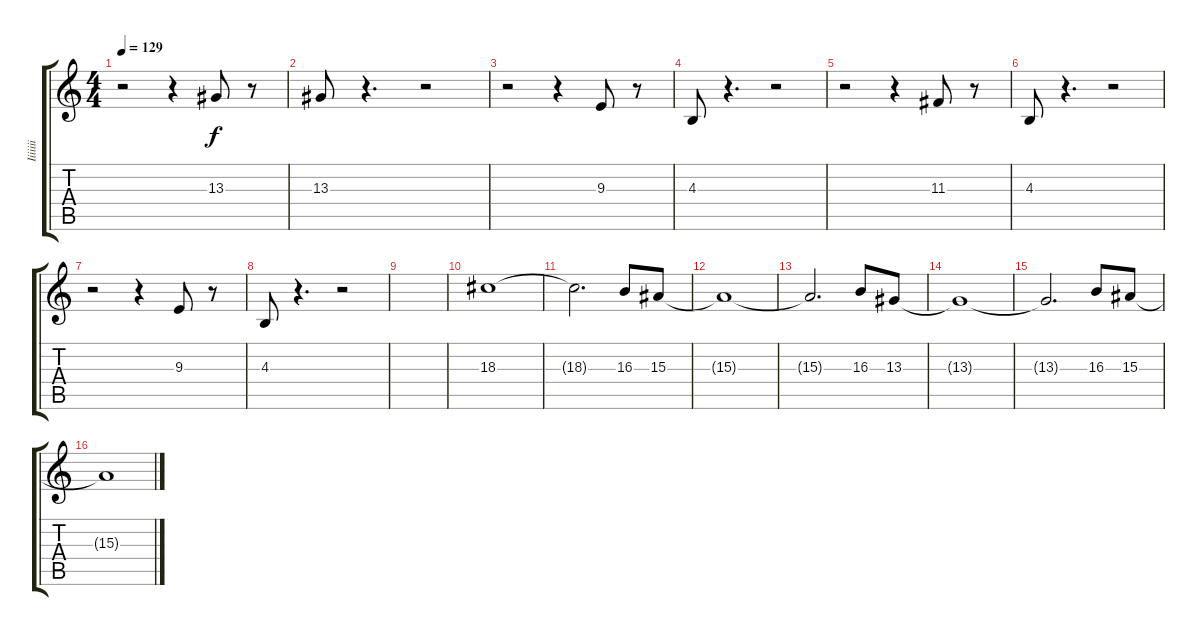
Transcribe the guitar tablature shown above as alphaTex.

\track ("Iiiiiii" "Iiiiiii") {instrument stringensemble2}
\staff {score tabs}
\tuning (E4 B3 G3 D3 A2 E2) {hide}
\ts (4 4)
\tempo 129
\clef g2
\ks c
r.2{dy f} r.4 13.3.8 r.8 |
13.3.8 r.4{d} r.2 |
r.2 r.4 9.3.8 r.8 |
4.3.8 r.4{d} r.2 |
r.2 r.4 11.3.8 r.8 |
4.3.8 r.4{d} r.2 |
r.2 r.4 9.3.8 r.8 |
4.3.8 r.4{d} r.2 |
|
18.3.1 |
18.3{t}.2{d} 16.3.8 15.3.8 |
15.3{t}.1 |
15.3{t}.2{d} 16.3.8 13.3.8 |
13.3{t}.1 |
13.3{t}.2{d} 16.3.8 15.3.8 |
15.3{t}.1
